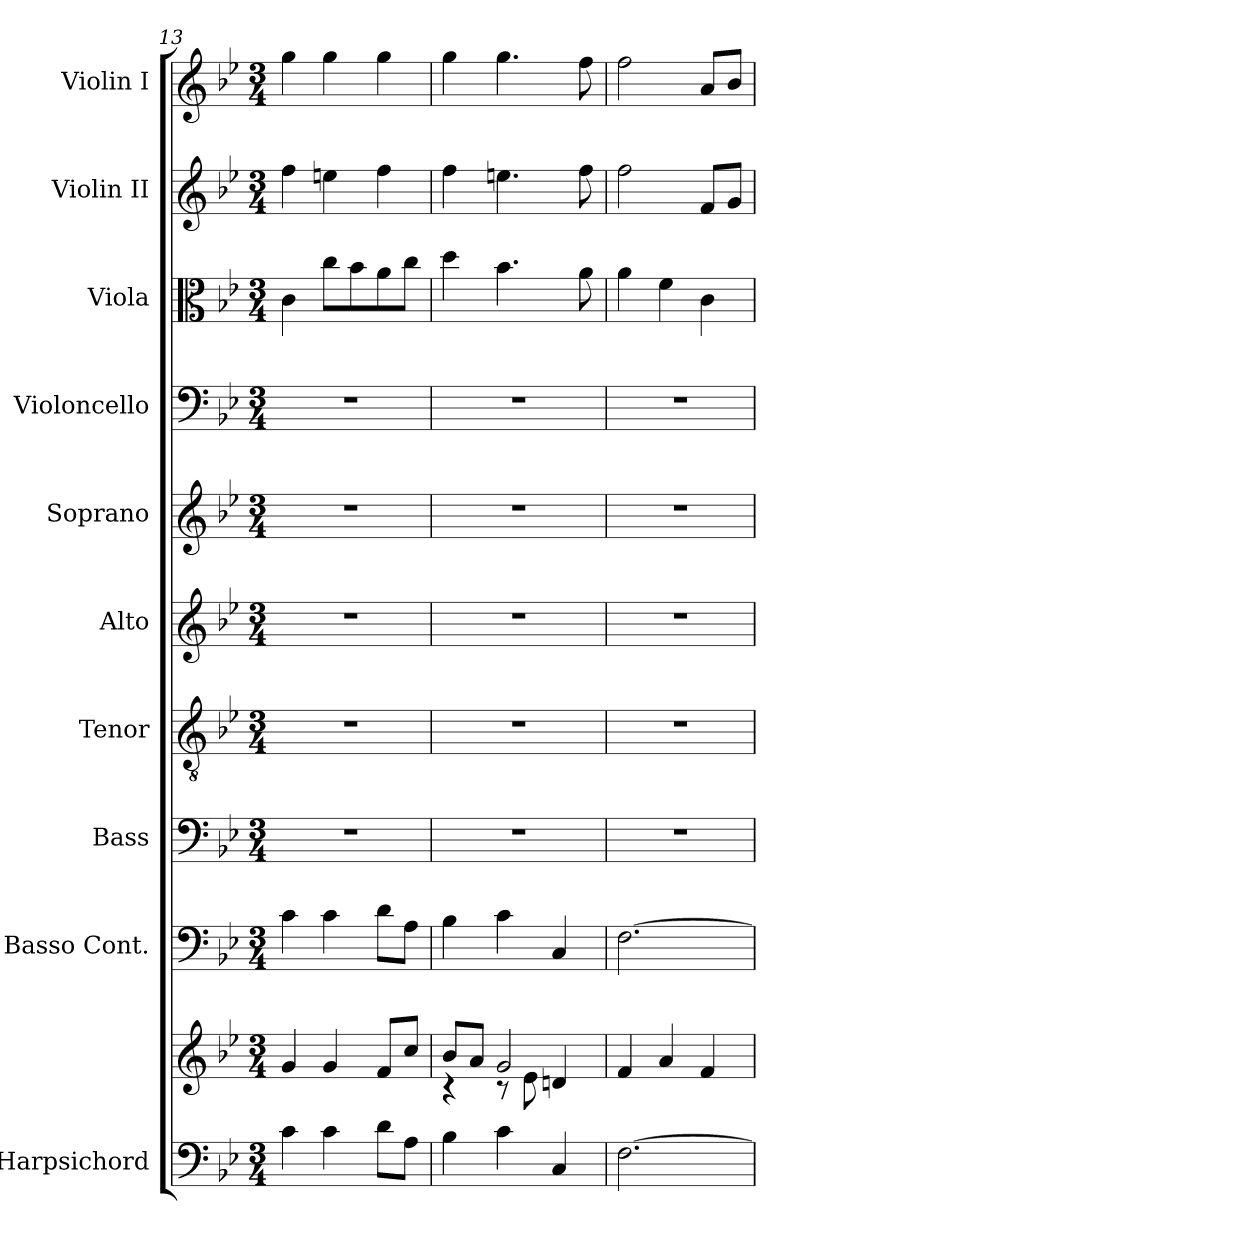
**kern	**kern	**kern	**kern	**kern	**kern	**kern	**kern	**kern	**kern	**kern
*part10	*part10	*part9	*part8	*part7	*part6	*part5	*part4	*part3	*part2	*part1
*staff11	*staff10	*staff9	*staff8	*staff7	*staff6	*staff5	*staff4	*staff3	*staff2	*staff1
*I"Harpsichord	*	*I"Basso Cont.	*I"Bass	*I"Tenor	*I"Alto	*I"Soprano	*I"Violoncello	*I"Viola	*I"Violin II	*I"Violin I
*I'Hpsd.	*	*	*I'B.	*I'T.	*I'A.	*I'S.	*I'Vc.	*	*	*
!!LO:PB:g=z
*clefF4	*clefG2	*clefF4	*clefF4	*clefGv2	*clefG2	*clefG2	*clefF4	*clefC3	*clefG2	*clefG2
*	*	*	*	*ITrd7c12	*	*	*	*	*	*
*k[b-e-]	*k[b-e-]	*k[b-e-]	*k[b-e-]	*k[b-e-]	*k[b-e-]	*k[b-e-]	*k[b-e-]	*k[b-e-]	*k[b-e-]	*k[b-e-]
*B-:	*B-:	*B-:	*B-:	*B-:	*B-:	*B-:	*B-:	*B-:	*B-:	*B-:
*M3/4	*M3/4	*M3/4	*M3/4	*M3/4	*M3/4	*M3/4	*M3/4	*M3/4	*M3/4	*M3/4
=13	=13	=13	=13	=13	=13	=13	=13	=13	=13	=13
!	!	!	!LO:N:vis=1	!LO:N:vis=1	!LO:N:vis=1	!LO:N:vis=1	!LO:N:vis=1	!	!	!
4ci\	4gi/	4ci\	2.r	2.r	2.r	2.r	2.r	4ci\	4ffi\	4ggi\
4ci\	4gi/	4ci\	.	.	.	.	.	8cci\L	4eeni\	4ggi\
.	.	.	.	.	.	.	.	8b-i\	.	.
8di\L	8fi/L	8di\L	.	.	.	.	.	8ai\	4ffi\	4ggi\
8Ai\J	8cci/J	8Ai\J	.	.	.	.	.	8cci\J	.	.
=14	=14	=14	=14	=14	=14	=14	=14	=14	=14	=14
*	*^	*	*	*	*	*	*	*	*	*
!	!	!	!	!LO:N:vis=1	!LO:N:vis=1	!LO:N:vis=1	!LO:N:vis=1	!LO:N:vis=1	!	!	!
4B-i\	8b-i/L	4r	4B-i\	2.r	2.r	2.r	2.r	2.r	4ddi\	4ffi\	4ggi\
.	8ai/J	.	.	.	.	.	.	.	.	.	.
4ci\	2gi/	8r	4ci\	.	.	.	.	.	4.b-i\	4.eeni\	4.ggi\
.	.	8e-i\	.	.	.	.	.	.	.	.	.
4Ci/	.	4dni/	4Ci/	.	.	.	.	.	.	.	.
.	.	.	.	.	.	.	.	.	8ai\	8ffi\	8ffi\
*	*v	*v	*	*	*	*	*	*	*	*	*
=15	=15	=15	=15	=15	=15	=15	=15	=15	=15	=15
!	!	!	!LO:N:vis=1	!LO:N:vis=1	!LO:N:vis=1	!LO:N:vis=1	!LO:N:vis=1	!	!	!
[2.Fi\	4fi/	[2.Fi\	2.r	2.r	2.r	2.r	2.r	4ai\	2ffi\	2ffi\
.	4ai/	.	.	.	.	.	.	4fi\	.	.
.	4fi/	.	.	.	.	.	.	4ci\	8fi/L	8ai/L
.	.	.	.	.	.	.	.	.	8gi/J	8b-i/J
=	=	=	=	=	=	=	=	=	=	=
*-	*-	*-	*-	*-	*-	*-	*-	*-	*-	*-
